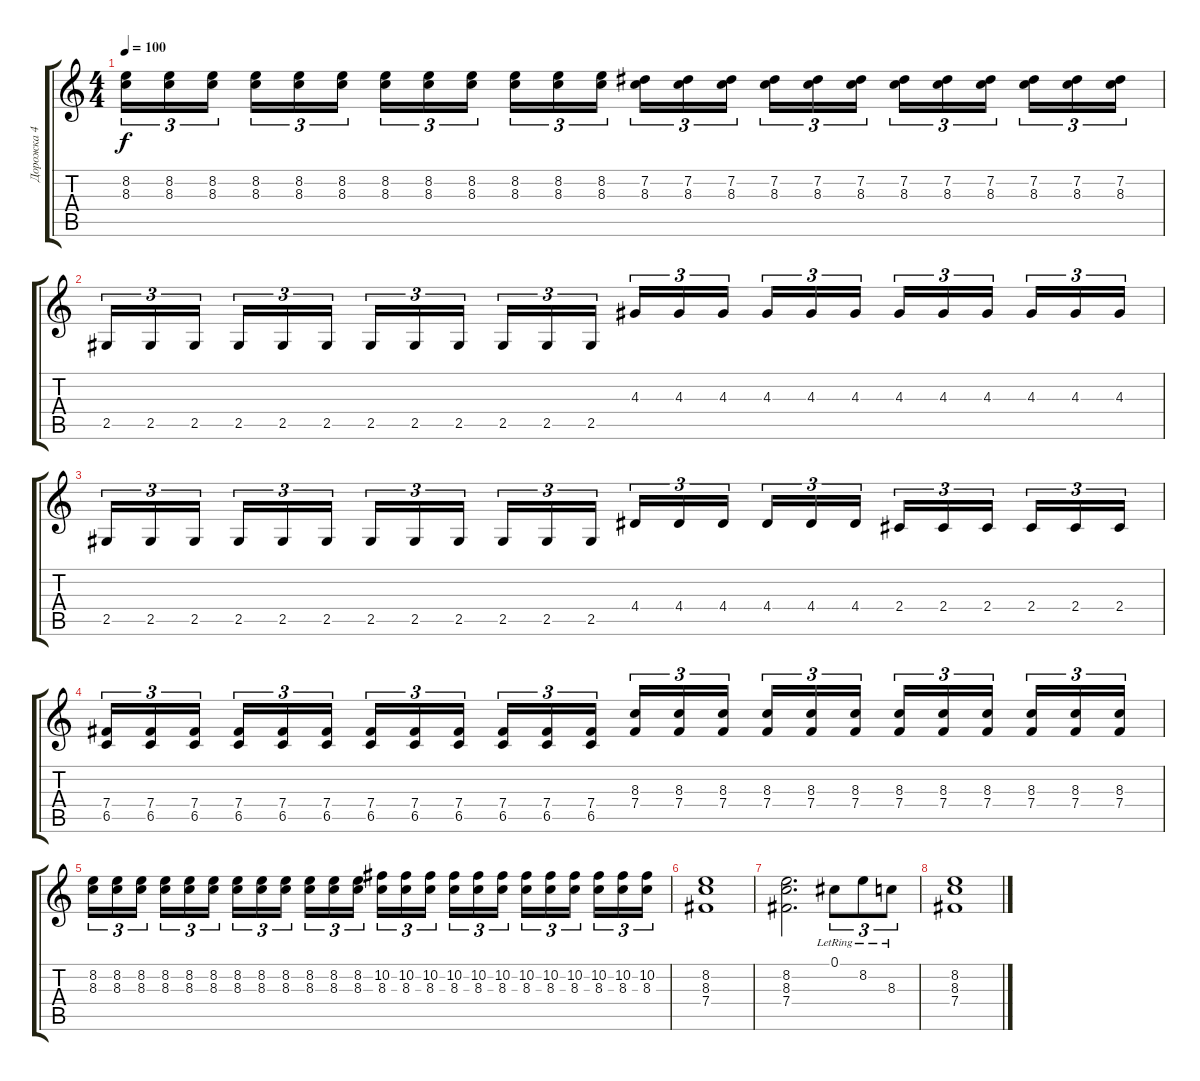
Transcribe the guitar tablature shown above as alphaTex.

\track ("Дорожка 4" "Дорожка 4") {instrument distortionguitar}
\staff {score tabs}
\tuning (Db4 Ab3 E3 B2 Gb2 Db2) {hide}
\ts (4 4)
\tempo 100
\clef g2
\ks c
(8.2 8.3).16{tu (3 2) dy f} (8.2 8.3).16{tu (3 2)} (8.2 8.3).16{tu (3 2) beam splitsecondary} (8.2 8.3).16{tu (3 2)} (8.2 8.3).16{tu (3 2)} (8.2 8.3).16{tu (3 2)} (8.2 8.3).16{tu (3 2)} (8.2 8.3).16{tu (3 2)} (8.2 8.3).16{tu (3 2) beam splitsecondary} (8.2 8.3).16{tu (3 2)} (8.2 8.3).16{tu (3 2)} (8.2 8.3).16{tu (3 2)} (7.2 8.3).16{tu (3 2)} (7.2 8.3).16{tu (3 2)} (7.2 8.3).16{tu (3 2) beam splitsecondary} (7.2 8.3).16{tu (3 2)} (7.2 8.3).16{tu (3 2)} (7.2 8.3).16{tu (3 2)} (7.2 8.3).16{tu (3 2)} (7.2 8.3).16{tu (3 2)} (7.2 8.3).16{tu (3 2) beam splitsecondary} (7.2 8.3).16{tu (3 2)} (7.2 8.3).16{tu (3 2)} (7.2 8.3).16{tu (3 2)} |
2.5.16{tu (3 2)} 2.5.16{tu (3 2)} 2.5.16{tu (3 2) beam splitsecondary} 2.5.16{tu (3 2)} 2.5.16{tu (3 2)} 2.5.16{tu (3 2)} 2.5.16{tu (3 2)} 2.5.16{tu (3 2)} 2.5.16{tu (3 2) beam splitsecondary} 2.5.16{tu (3 2)} 2.5.16{tu (3 2)} 2.5.16{tu (3 2)} 4.3.16{tu (3 2)} 4.3.16{tu (3 2)} 4.3.16{tu (3 2) beam splitsecondary} 4.3.16{tu (3 2)} 4.3.16{tu (3 2)} 4.3.16{tu (3 2)} 4.3.16{tu (3 2)} 4.3.16{tu (3 2)} 4.3.16{tu (3 2) beam splitsecondary} 4.3.16{tu (3 2)} 4.3.16{tu (3 2)} 4.3.16{tu (3 2)} |
2.5.16{tu (3 2)} 2.5.16{tu (3 2)} 2.5.16{tu (3 2) beam splitsecondary} 2.5.16{tu (3 2)} 2.5.16{tu (3 2)} 2.5.16{tu (3 2)} 2.5.16{tu (3 2)} 2.5.16{tu (3 2)} 2.5.16{tu (3 2) beam splitsecondary} 2.5.16{tu (3 2)} 2.5.16{tu (3 2)} 2.5.16{tu (3 2)} 4.4.16{tu (3 2)} 4.4.16{tu (3 2)} 4.4.16{tu (3 2) beam splitsecondary} 4.4.16{tu (3 2)} 4.4.16{tu (3 2)} 4.4.16{tu (3 2)} 2.4.16{tu (3 2)} 2.4.16{tu (3 2)} 2.4.16{tu (3 2) beam splitsecondary} 2.4.16{tu (3 2)} 2.4.16{tu (3 2)} 2.4.16{tu (3 2)} |
(7.4 6.5).16{tu (3 2)} (7.4 6.5).16{tu (3 2)} (7.4 6.5).16{tu (3 2) beam splitsecondary} (7.4 6.5).16{tu (3 2)} (7.4 6.5).16{tu (3 2)} (7.4 6.5).16{tu (3 2)} (7.4 6.5).16{tu (3 2)} (7.4 6.5).16{tu (3 2)} (7.4 6.5).16{tu (3 2) beam splitsecondary} (7.4 6.5).16{tu (3 2)} (7.4 6.5).16{tu (3 2)} (7.4 6.5).16{tu (3 2)} (8.3 7.4).16{tu (3 2)} (8.3 7.4).16{tu (3 2)} (8.3 7.4).16{tu (3 2) beam splitsecondary} (8.3 7.4).16{tu (3 2)} (8.3 7.4).16{tu (3 2)} (8.3 7.4).16{tu (3 2)} (8.3 7.4).16{tu (3 2)} (8.3 7.4).16{tu (3 2)} (8.3 7.4).16{tu (3 2) beam splitsecondary} (8.3 7.4).16{tu (3 2)} (8.3 7.4).16{tu (3 2)} (8.3 7.4).16{tu (3 2)} |
(8.2 8.3).16{tu (3 2)} (8.2 8.3).16{tu (3 2)} (8.2 8.3).16{tu (3 2) beam splitsecondary} (8.2 8.3).16{tu (3 2)} (8.2 8.3).16{tu (3 2)} (8.2 8.3).16{tu (3 2)} (8.2 8.3).16{tu (3 2)} (8.2 8.3).16{tu (3 2)} (8.2 8.3).16{tu (3 2) beam splitsecondary} (8.2 8.3).16{tu (3 2)} (8.2 8.3).16{tu (3 2)} (8.2 8.3).16{tu (3 2)} (10.2 8.3).16{tu (3 2)} (10.2 8.3).16{tu (3 2)} (10.2 8.3).16{tu (3 2) beam splitsecondary} (10.2 8.3).16{tu (3 2)} (10.2 8.3).16{tu (3 2)} (10.2 8.3).16{tu (3 2)} (10.2 8.3).16{tu (3 2)} (10.2 8.3).16{tu (3 2)} (10.2 8.3).16{tu (3 2) beam splitsecondary} (10.2 8.3).16{tu (3 2)} (10.2 8.3).16{tu (3 2)} (10.2 8.3).16{tu (3 2)} |
(8.2 8.3 7.4).1 |
(8.2 8.3 7.4).2{d} 0.1{lr}.8{tu (3 2)} 8.2{lr}.8{tu (3 2)} 8.3{lr}.8{tu (3 2)} |
(8.2 8.3 7.4).1
